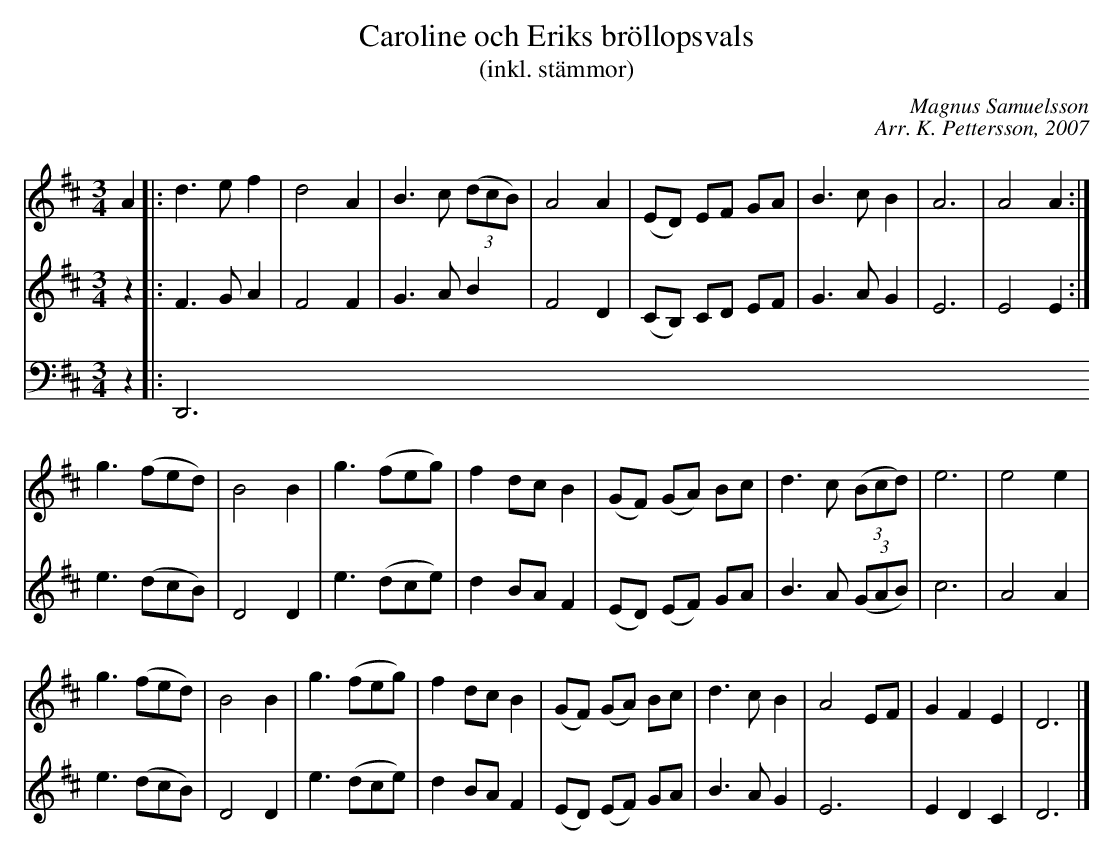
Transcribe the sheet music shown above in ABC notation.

X:1
T: Caroline och Eriks bröllopsvals
T: (inkl. stämmor)
C: Magnus Samuelsson
C: Arr. K. Pettersson, 2007
M: 3/4
L: 1/4
K: D
V: 1
A |: d>ef | d2A | B>c ((3d/c/B/) | A2A | (E/D/) E/F/ G/A/ | B>cB | A3 | A2A :|
g>(fe/d/) | B2B | g>(fe/g/) | fd/c/B | (G/F/) (G/A/) B/c/ | d>c ((3B/c/d/) | e3 | e2e |
g>(fe/d/) | B2B | g>(fe/g/) | fd/c/B | (G/F/) (G/A/) B/c/ | d>cB | A2E/F/ | GFE | D3 |]
V: 2
z |: F>GA | F2F | G>AB | F2D | (C/B,/) C/D/ E/F/ | G>AG | E3 | E2E :|
e>(dc/B/) | D2D | e>(dc/e/) | dB/A/F | (E/D/) (E/F/) G/A/ | B>A ((3G/A/B/) | c3 | A2A |
e>(dc/B/) | D2D | e>(dc/e/) | dB/A/F | (E/D/) (E/F/) G/A/ | B>AG | E3 | EDC | D3 |]
V: 3
K: bass
z |: D,,3
